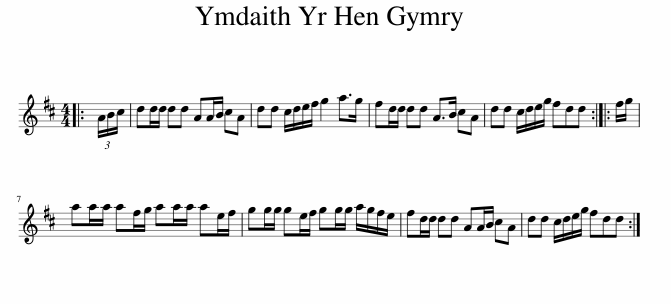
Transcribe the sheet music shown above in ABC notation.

X:1
L:1/8
M:4/4
I:linebreak $
K:D
V:1 treble
V:1
|: (3A/B/c/ | dd/d/ dd AA/B/ cA | dd c/d/e/f/ g2 a>g | fd/d/ dd A>B cA | dd c/d/e/g/ fdd :: %5
 f/g/ |$ aa/a/ af/g/ aa/a/ ae/f/ | gg/g/ ge/f/ gg/g/ a/g/f/e/ | fd/d/ dd AA/B/ cA | dd c/d/e/g/ fdd :| %10
